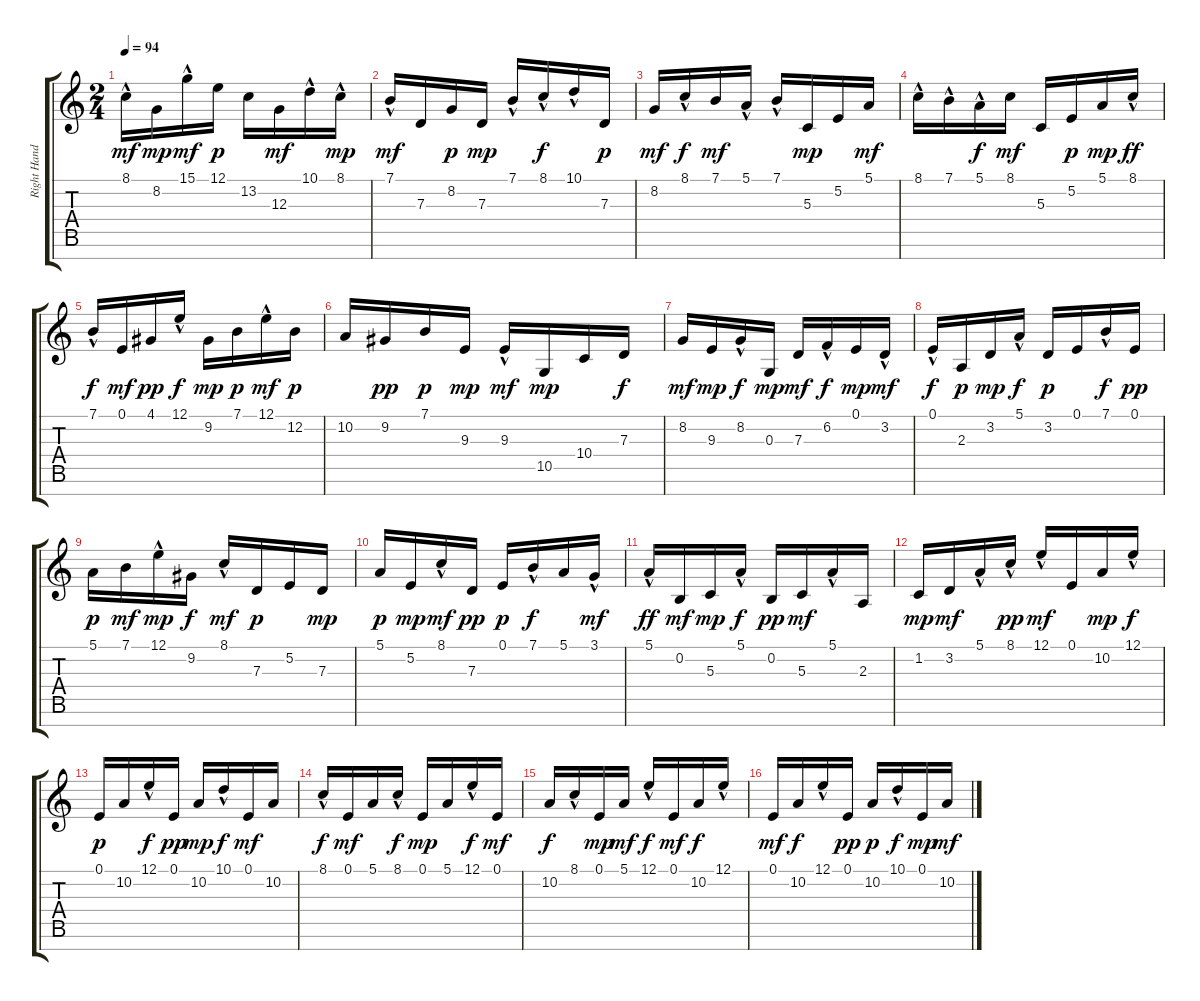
\track ("Right Hand Piano" "Right Hand") {instrument acousticgrandpiano}
\staff {score tabs}
\tuning (E4 B3 G3 D3 A2 E2 B1) {hide}
\ts (2 4)
\tempo 94
\clef g2
\ks c
8.1{hac}.16{dy mf} 8.2.16{dy mp} 15.1{hac}.16{dy mf} 12.1.16{dy p} 13.2.16 12.3.16{dy mf} 10.1{hac}.16 8.1{hac}.16{dy mp} |
7.1{hac}.16{dy mf} 7.3.16 8.2.16{dy p} 7.3.16{dy mp} 7.1{hac}.16 8.1{hac}.16{dy f} 10.1{hac}.16 7.3.16{dy p} |
8.2.16{dy mf} 8.1{hac}.16{dy f} 7.1.16{dy mf} 5.1{hac}.16 7.1{hac}.16 5.3.16{dy mp} 5.2.16 5.1.16{dy mf} |
8.1{hac}.16 7.1{hac}.16 5.1{hac}.16{dy f} 8.1.16{dy mf} 5.3.16 5.2.16{dy p} 5.1.16{dy mp} 8.1{hac}.16{dy ff} |
7.1{hac}.16{dy f} 0.1.16{dy mf} 4.1.16{dy pp} 12.1{hac}.16{dy f} 9.2.16{dy mp} 7.1.16{dy p} 12.1{hac}.16{dy mf} 12.2.16{dy p} |
10.2.16 9.2.16{dy pp} 7.1.16{dy p} 9.3.16{dy mp} 9.3{hac}.16{dy mf} 10.5.16{dy mp} 10.4.16 7.3.16{dy f} |
8.2.16{dy mf} 9.3.16{dy mp} 8.2{hac}.16{dy f} 0.3.16{dy mp} 7.3.16{dy mf} 6.2{hac}.16{dy f} 0.1.16{dy mp} 3.2{hac}.16{dy mf} |
0.1{hac}.16{dy f} 2.3.16{dy p} 3.2.16{dy mp} 5.1{hac}.16{dy f} 3.2.16{dy p} 0.1.16 7.1{hac}.16{dy f} 0.1.16{dy pp} |
5.1.16{dy p} 7.1.16{dy mf} 12.1{hac}.16{dy mp} 9.2.16{dy f} 8.1{hac}.16{dy mf} 7.3.16{dy p} 5.2.16 7.3.16{dy mp} |
5.1.16{dy p} 5.2.16{dy mp} 8.1{hac}.16{dy mf} 7.3.16{dy pp} 0.1.16{dy p} 7.1{hac}.16{dy f} 5.1.16 3.1{hac}.16{dy mf} |
5.1{hac}.16{dy ff} 0.2.16{dy mf} 5.3.16{dy mp} 5.1{hac}.16{dy f} 0.2.16{dy pp} 5.3.16{dy mf} 5.1{hac}.16 2.3.16 |
1.2.16{dy mp} 3.2.16{dy mf} 5.1{hac}.16 8.1{hac}.16{dy pp} 12.1{hac}.16{dy mf} 0.1.16 10.2.16{dy mp} 12.1{hac}.16{dy f} |
0.1.16{dy p} 10.2.16 12.1{hac}.16{dy f} 0.1.16{dy pp} 10.2.16{dy mp} 10.1{hac}.16{dy f} 0.1.16{dy mf} 10.2.16 |
8.1{hac}.16{dy f} 0.1.16{dy mf} 5.1.16 8.1{hac}.16{dy f} 0.1.16{dy mp} 5.1.16 12.1{hac}.16{dy f} 0.1.16{dy mf} |
10.2.16{dy f} 8.1{hac}.16 0.1.16{dy mp} 5.1.16{dy mf} 12.1{hac}.16{dy f} 0.1.16{dy mf} 10.2.16{dy f} 12.1{hac}.16 |
0.1.16{dy mf} 10.2.16{dy f} 12.1{hac}.16 0.1.16{dy pp} 10.2.16{dy p} 10.1{hac}.16{dy f} 0.1.16{dy mp} 10.2.16{dy mf}
